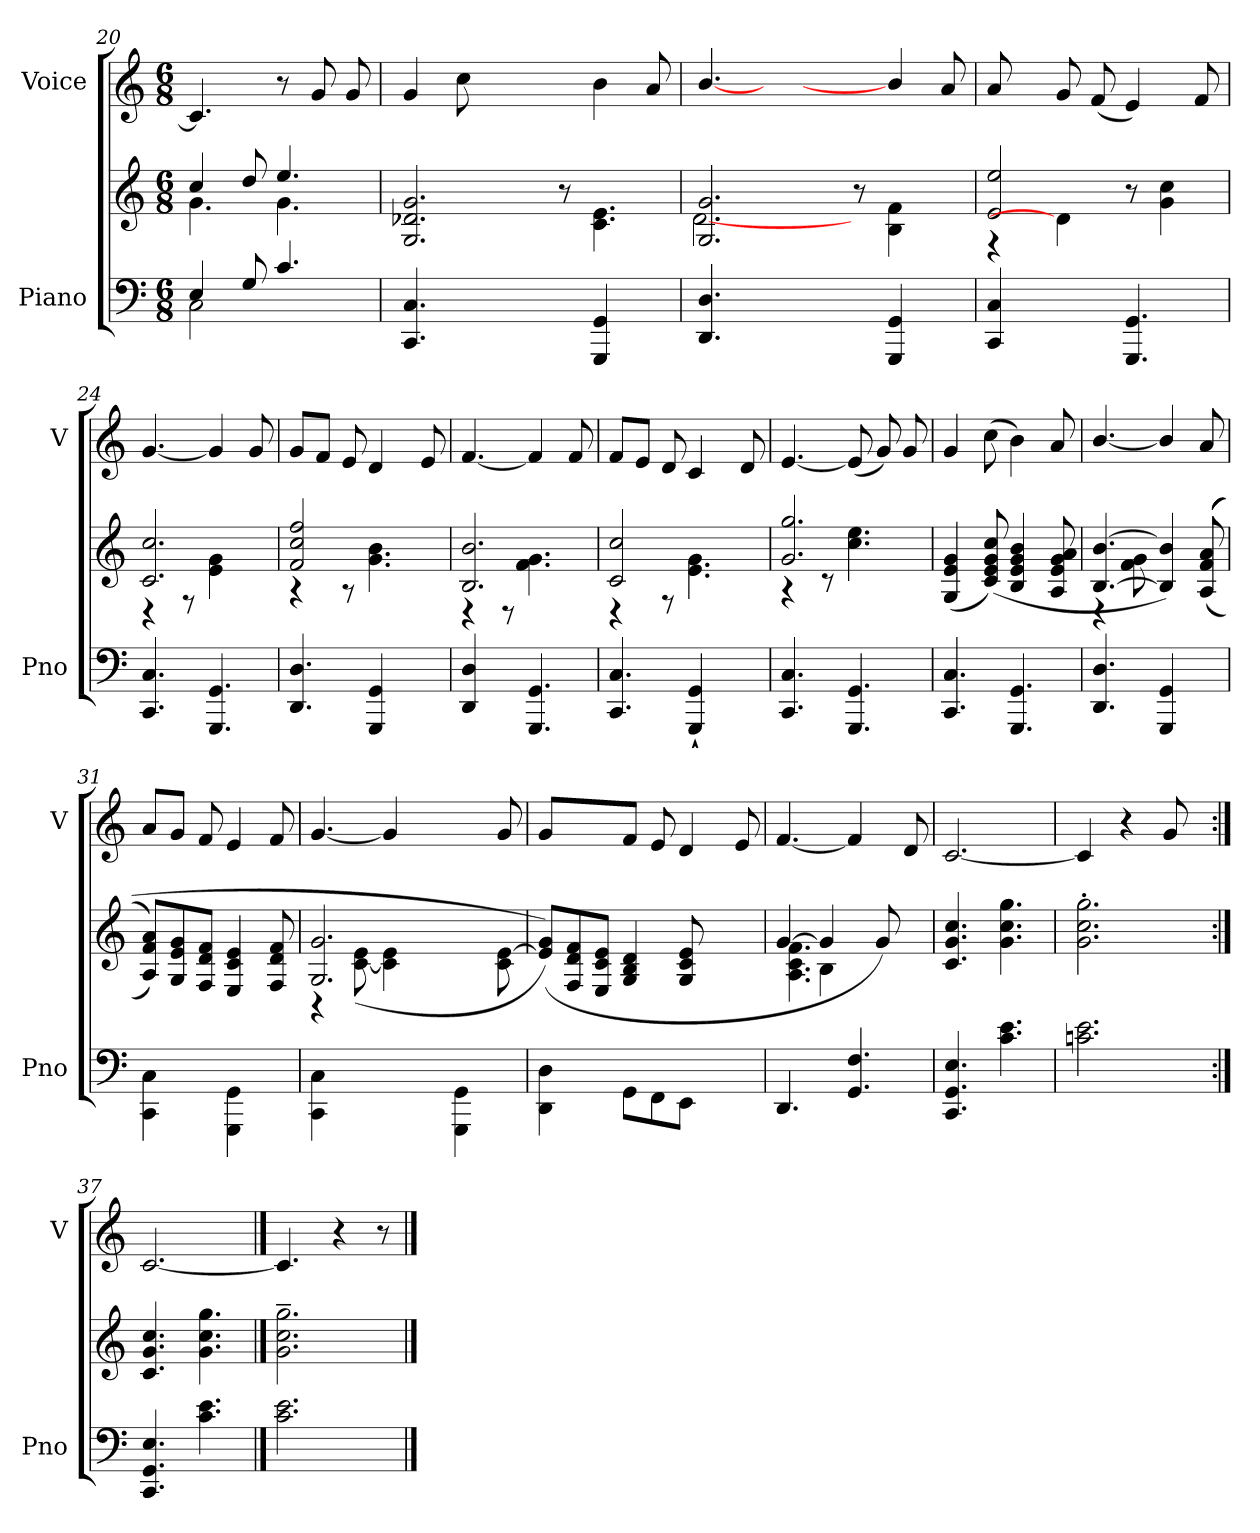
**kern	**kern	**kern
*part2	*part2	*part1
*staff3	*staff2	*staff1
*I"Piano	*	*I"Voice
*I'Pno	*	*I'V
*clefF4	*clefG2	*clefG2
*k[]	*k[]	*k[]
*M6/8	*M6/8	*M6/8
=20	=20	=20
*^	*^	*
4E/	2C\	4cc/	4.g\	4.c/]
8G/	.	8dd/	.	.
4.c/	.	4.ee/	4.g\	8r
.	4ryy	.	.	8g/
.	.	.	.	8g/
*v	*v	*	*	*
*	*v	*v	*
=21	=21	=21
4.CC/ 4.C/	2.G/ 2.d-X/ 2.g/	4g/
.	.	8cc\
4.ryy	.	4.ryy
8ryy	8r	8ryy
4GGG/ 4GG/	4.c\ 4.e\	4b\
8ryy	.	8a/
=22	=22	=22
*	*^	*
4.DD/ 4.D/	2.G/ 2.g/	[2.d	[<4.b/
8ryy	.	.	8ryy
4.ryy	.	.	4.ryy
.	8r	2ryy	.
4GGG/ 4GG/	4B\ 4f\	.	4b/]
8ryy	8ryy	.	8a/
=23	=23	=23	=23
4CC/ 4C/	2e/ 2ee/	4r	8a/
.	.	.	8ryy
8ryy	.	4d]	8g/
8ryy	.	.	(>8f/
4.GGG/ 4.GG/	4ryy	8r	4e/)
.	.	4g\ 4cc\	.
.	8ryy	.	8f/
=24	=24	=24	=24
4.CC/ 4.C/	2.c/ 2.cc/	4r	[<4.g/
.	.	8r	.
4.GGG/ 4.GG/	.	4e\ 4g\	4g/]
.	.	8ryy	8g/
!!LO:LB:g=z
=25	=25	=25	=25
4.DD/ 4.D/	2f/ 2cc/ 2ff/	4r	8g/L
.	.	.	8f/J
.	.	8r	8e/
4GGG/ 4GG/	.	4.g\ 4.b\	4d/
.	4ryy	.	.
8ryy	.	.	8e/
=26	=26	=26	=26
4DD/ 4D/	2.B/ 2.b/	4r	[<4.f/
8ryy	.	8r	.
4.GGG/ 4.GG/	.	4.f\ 4.g\	4f/]
.	.	.	8f/
=27	=27	=27	=27
4.CC/ 4.C/	2c/ 2cc/	4r	8f/L
.	.	.	8e/J
.	.	8r	8d/
4GGG/` 4GG/`	.	4.e\ 4.g\	4c/
.	4ryy	.	.
8ryy	.	.	8d/
=28	=28	=28	=28
4.CC/ 4.C/	2.g/ 2.gg/	4r	[<4.e/
.	.	8r	.
4.GGG/ 4.GG/	.	4.cc\ 4.ee\	(>8e/]
.	.	.	8g/)
.	.	.	8g/
*	*v	*v	*
=29	=29	=29
4.CC/ 4.C/	(>4G/ 4e/ 4g/	4g/
.	(>8c/ 8e/ 8g/ 8cc/)	(<8cc\
4.GGG/ 4.GG/	4B/ 4e/ 4g/ 4b/	4b\)
.	8A/ 8e/ 8g/ 8a/	8a/
=30	=30	=30
*	*^	*
4.DD/ 4.D/	[<4.B/ [>4.b/	4r	[<4.b/
.	.	8f\ 8g\	.
4GGG/ 4GG/	4B/] 4b/])	4.ryy	4b/]
8ryy	(<(<(>8A/ 8f/ 8a/	.	8a/
*	*v	*v	*
!!LO:LB:g=z
=31	=31	=31
4CC\ 4C\	8A/ 8f/ 8a/L))	8a/L
.	8G/ 8e/ 8g/	8g/J
8ryy	8F/ 8d/ 8f/J	8f/
4GGG\ 4GG\	4E/ 4c/ 4e/	4e/
8ryy	8F/ 8d/ 8f/	8f/
=32	=32	=32
*	*^	*
4CC\ 4C\	2.G/ 2.g/	4r	[<4.g/
2ryy	.	(>[<8c\ 8e\	.
.	.	4c\] 4e\	4g/]
.	.	2ryy	8ryy
4GGG\ 4GG\	4ryy	.	4ryy
8ryy	8c\ [<8e\	.	8g/
*	*v	*v	*
=33	=33	=33
4DD\ 4D\	(>8e/] 8g/L))	8g/L
.	8F/ 8d/ 8f/	4ryy
8ryy	8E/ 8c/ 8e/J	.
8GG\L	4G/ 4B/ 4d/	8f/J
8FF\	.	8e/
8EE\J	8G/ 8c/ 8e/	4d/
4ryy	4ryy	.
.	.	8e/
=34	=34	=34
*	*^	*
*	*	*^	*
4.DD/	[>4g/	4.A\ 4.c\ 4.f\	4ryy	[<4.f/
.	4g/]	.	4B\	.
4.GG/ 4.F/	.	4.ryy	.	4f/]
.	8g/)	.	4ryy	.
.	8ryy	.	.	8d/
*	*v	*v	*v	*
=35	=35	=35
4.CC/ 4.GG/ 4.E/	4.c/ 4.g/ 4.cc/	[<2.c/
4.c\ 4.e\	4.g\ 4.cc\ 4.gg\	.
=36	=36	=36
2.cn\ 2.e\	2.g\' 2.cc\' 2.gg\'	4c/]
.	.	4r
.	.	8g/
.	.	8ryy
=37:|!	=37:|!	=37:|!
4.CC/ 4.GG/ 4.E/	4.c/ 4.g/ 4.cc/	[<2.c/
4.c\ 4.e\	4.g\ 4.cc\ 4.gg\	.
==38	==38	==38
2.c\ 2.e\	2.g\~ 2.cc\~ 2.gg\~	4.c/]
.	.	4r
.	.	8r
==	==	==
*-	*-	*-
